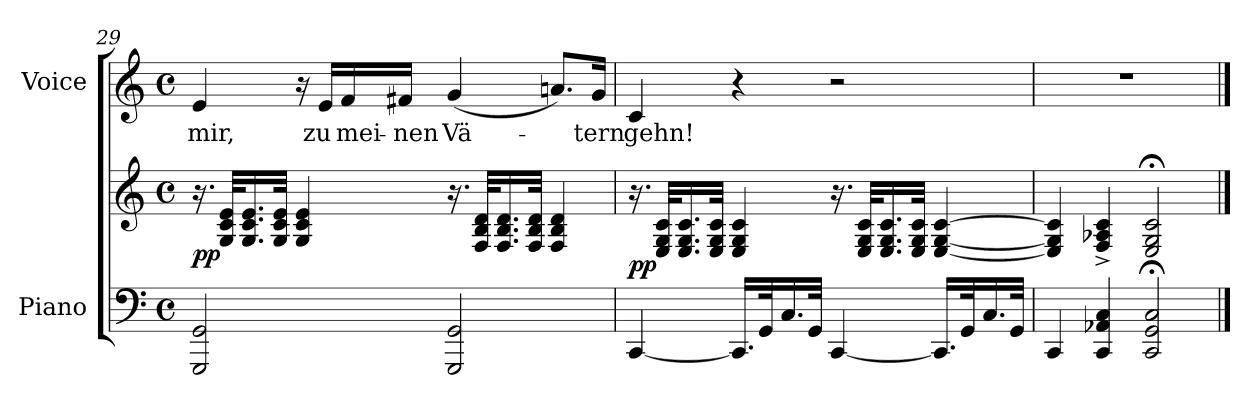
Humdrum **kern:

**kern	**kern	**dynam	**kern	**text
*part2	*part2	*part2	*part1	*part1
*staff3	*staff2	*staff2/3	*staff1	*staff1
*I"Piano	*	*	*I"Voice	*
*I'Pno.	*	*	*I'Voice	*
!!LO:LB:g=z
*clefF4	*clefG2	*	*clefG2	*
*k[]	*k[]	*	*k[]	*
*C:	*C:	*	*C:	*
*M4/4	*M4/4	*	*M4/4	*
*met(c)	*met(c)	*	*met(c)	*
=29	=29	=29	=29	=29
!	!	!	!	!LO:LY:b:color=#000000
2GGGi/ 2GGi	16.r	pp	4ei/	mir,
.	32Gi/ 32ci 32eiKLL	.	.	.
.	16.Gi/ 16.ci 16.ei	.	.	.
.	32Gi/ 32ci 32eiJJk	.	.	.
.	4Gi/ 4ci 4ei	.	16r	.
!	!	!	!	!LO:LY:b:color=#000000
.	.	.	16ei/LL	zu
!	!	!	!	!LO:LY:b:color=#000000
.	.	.	16fi/	mei-
!	!	!	!	!LO:LY:b:color=#000000
.	.	.	16f#Xi/JJ	-nen
!	!	!	!	!LO:LY:b:color=#000000
2GGGi/ 2GGi	16.r	.	(4gi/	Vä-
.	32Fi/ 32Bi 32diKLL	.	.	.
.	16.Fi/ 16.Bi 16.di	.	.	.
.	32Fi/ 32Bi 32diJJk	.	.	.
.	4Fi/ 4Bi 4di	.	8.ani/L)	.
!	!	!	!	!LO:LY:b:color=#000000
.	.	.	16gi/Jk	-tern
=30	=30	=30	=30	=30
!	!	!	!	!LO:LY:b:color=#000000
[<4CCi/	16.r	pp	4ci/	gehn!
.	32Ei/ 32Gi 32ciKLL	.	.	.
.	16.Ei/ 16.Gi 16.ci	.	.	.
.	32Ei/ 32Gi 32ciJJk	.	.	.
16.CCi/LL]	4Ei/ 4Gi 4ci	.	4r	.
32GGi/k	.	.	.	.
16.Ci/	.	.	.	.
32GGi/JJk	.	.	.	.
[<4CCi/	16.r	.	2r	.
.	32Ei/ 32Gi 32ciKLL	.	.	.
.	16.Ei/ 16.Gi 16.ci	.	.	.
.	32Ei/ 32Gi 32ciJJk	.	.	.
16.CCi/LL]	[<4Ei/ [<4Gi [>4ci	.	.	.
32GGi/k	.	.	.	.
16.Ci/	.	.	.	.
32GGi/JJk	.	.	.	.
=31	=31	=31	=31	=31
4CCi/	4Ei/] 4Gi] 4ci]	.	1r	.
4CCi/ 4AA-Xi 4Ci	4Fi/^ 4A-Xi^ 4ci^	.	.	.
2CCi/; 2GGi; 2Ci;	2Ei/; 2Gi; 2ci;	.	.	.
==	==	==	==	==
*-	*-	*-	*-	*-
